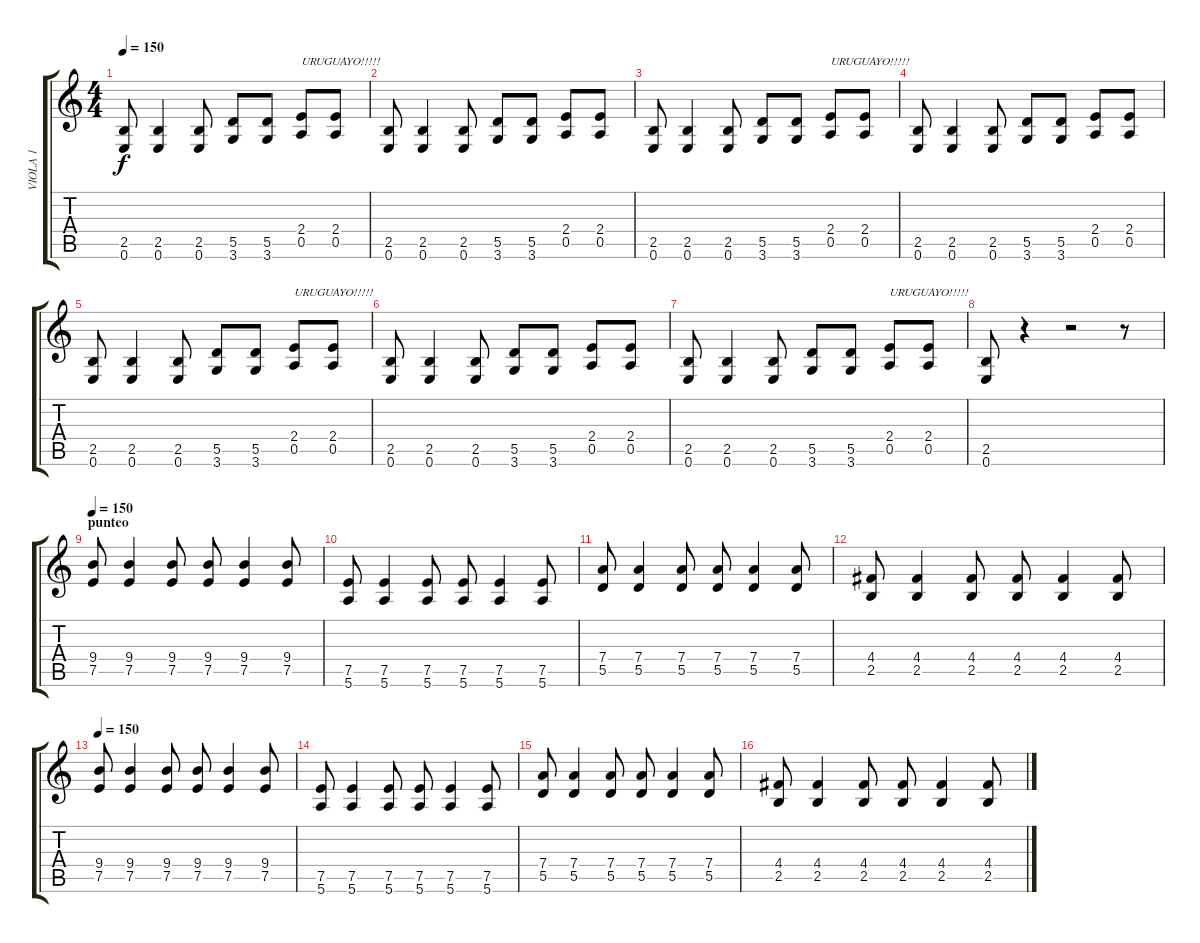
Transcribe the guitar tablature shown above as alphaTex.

\track ("VIOLA 1" "VIOLA 1") {instrument overdrivenguitar}
\staff {score tabs}
\tuning (E4 B3 G3 D3 A2 E2) {hide}
\ts (4 4)
\tempo 150
\clef g2
\ks c
(2.5 0.6).8{dy f} (2.5 0.6).4 (2.5 0.6).8 (5.5 3.6).8 (5.5 3.6).8 (2.4 0.5).8{txt "URUGUAYO!!!!!"} (2.4 0.5).8 |
(2.5 0.6).8 (2.5 0.6).4 (2.5 0.6).8 (5.5 3.6).8 (5.5 3.6).8 (2.4 0.5).8 (2.4 0.5).8 |
(2.5 0.6).8 (2.5 0.6).4 (2.5 0.6).8 (5.5 3.6).8 (5.5 3.6).8 (2.4 0.5).8{txt "URUGUAYO!!!!!"} (2.4 0.5).8 |
(2.5 0.6).8 (2.5 0.6).4 (2.5 0.6).8 (5.5 3.6).8 (5.5 3.6).8 (2.4 0.5).8 (2.4 0.5).8 |
(2.5 0.6).8 (2.5 0.6).4 (2.5 0.6).8 (5.5 3.6).8 (5.5 3.6).8 (2.4 0.5).8{txt "URUGUAYO!!!!!"} (2.4 0.5).8 |
(2.5 0.6).8 (2.5 0.6).4 (2.5 0.6).8 (5.5 3.6).8 (5.5 3.6).8 (2.4 0.5).8 (2.4 0.5).8 |
(2.5 0.6).8 (2.5 0.6).4 (2.5 0.6).8 (5.5 3.6).8 (5.5 3.6).8 (2.4 0.5).8{txt "URUGUAYO!!!!!"} (2.4 0.5).8 |
(2.5 0.6).8 r.4 r.2 r.8 |
\section ("" "punteo")
\tempo 150
(9.4 7.5).8 (9.4 7.5).4 (9.4 7.5).8 (9.4 7.5).8 (9.4 7.5).4 (9.4 7.5).8 |
(7.5 5.6).8 (7.5 5.6).4 (7.5 5.6).8 (7.5 5.6).8 (7.5 5.6).4 (7.5 5.6).8 |
(7.4 5.5).8 (7.4 5.5).4 (7.4 5.5).8 (7.4 5.5).8 (7.4 5.5).4 (7.4 5.5).8 |
(4.4 2.5).8 (4.4 2.5).4 (4.4 2.5).8 (4.4 2.5).8 (4.4 2.5).4 (4.4 2.5).8 |
\tempo 150
(9.4 7.5).8 (9.4 7.5).4 (9.4 7.5).8 (9.4 7.5).8 (9.4 7.5).4 (9.4 7.5).8 |
(7.5 5.6).8 (7.5 5.6).4 (7.5 5.6).8 (7.5 5.6).8 (7.5 5.6).4 (7.5 5.6).8 |
(7.4 5.5).8 (7.4 5.5).4 (7.4 5.5).8 (7.4 5.5).8 (7.4 5.5).4 (7.4 5.5).8 |
(4.4 2.5).8 (4.4 2.5).4 (4.4 2.5).8 (4.4 2.5).8 (4.4 2.5).4 (4.4 2.5).8
